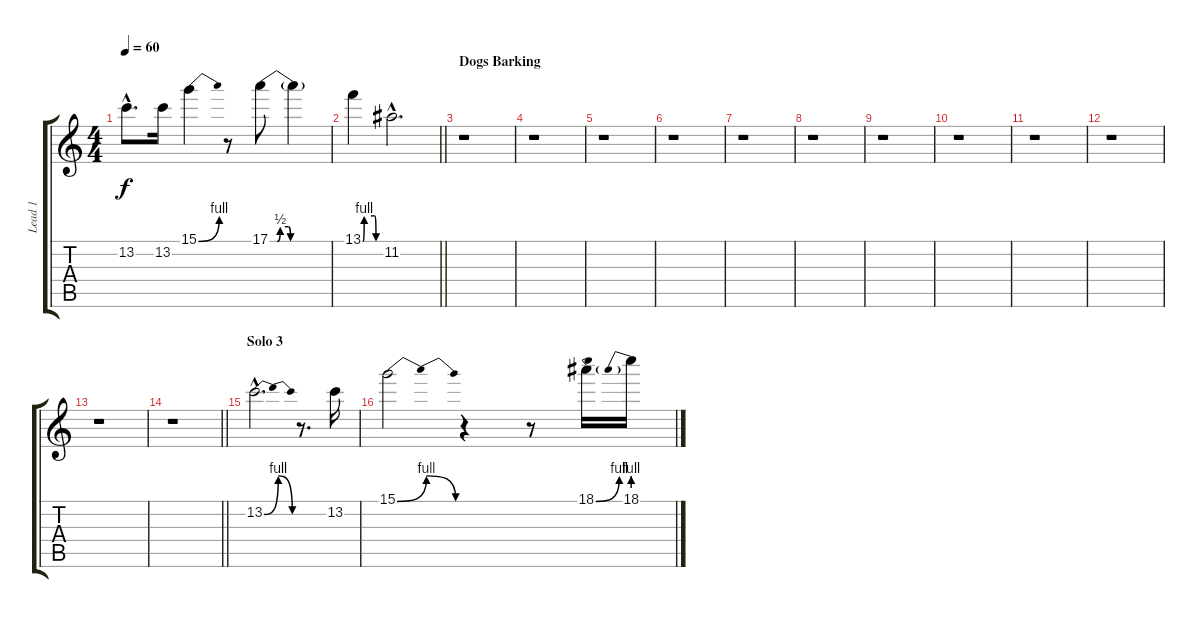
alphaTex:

\track ("Lead 1" "Lead 1") {instrument distortionguitar}
\staff {score tabs}
\tuning (E4 B3 G3 D3 A2 D2) {hide}
\ts (4 4)
\tempo 60
\clef g2
\ks c
13.2{hac}.8{d dy f} 13.2.16 15.1{be (bend 0 0 60 4)}.4 r.8 17.1{be (custom 0 0 7 0 10 2 18 2 20 0 60 0)}.8 17.1{t}.4 |
\barLineRight lightlight
13.1{be (custom 0 0 5 4 40 4 45 0 60 0)}.4 11.2{hac}.2{d} |
\section ("" "Dogs Barking")
r.1 |
r.1 |
r.1 |
r.1 |
r.1 |
r.1 |
r.1 |
r.1 |
r.1 |
r.1 |
r.1 |
\barLineRight lightlight
r.1 |
\section ("" "Solo 3")
13.2{be (bendrelease 0 0 3 4 55 4 60 0) hac}.2{d} r.8{d} 13.2.16 |
15.1{be (bendrelease 0 0 5 4 55 4 60 0)}.2 r.4 r.8 18.1{be (bend 0 0 60 4)}.16 18.1{be (prebend 0 4 60 4)}.16
